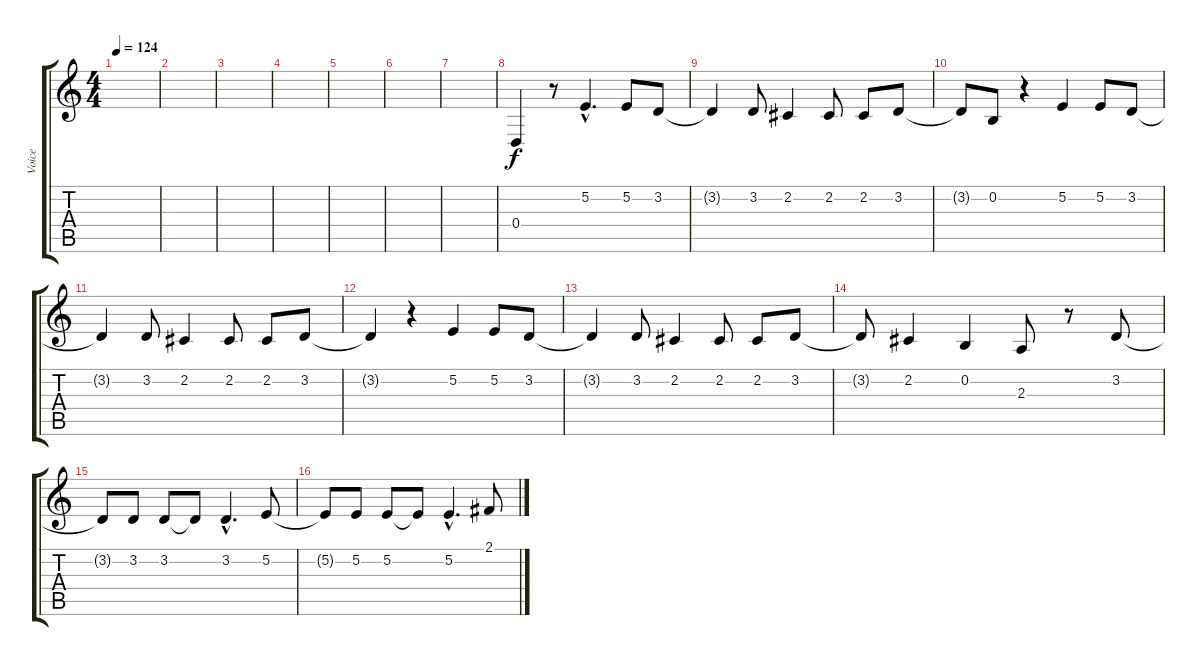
\track ("Voice" "Voice") {instrument clarinet}
\staff {score tabs}
\tuning (E4 B3 G3 D3 A2 E2) {hide}
\ts (4 4)
\tempo 124
\clef g2
\ks c
|
|
|
|
|
|
|
0.4.4 r.8 5.2{hac}.4{d} 5.2.8 3.2.8 |
3.2{t}.4 3.2.8 2.2.4 2.2.8 2.2.8 3.2.8 |
3.2{t}.8 0.2.8 r.4 5.2.4 5.2.8 3.2.8 |
3.2{t}.4 3.2.8 2.2.4 2.2.8 2.2.8 3.2.8 |
3.2{t}.4 r.4 5.2.4 5.2.8 3.2.8 |
3.2{t}.4 3.2.8 2.2.4 2.2.8 2.2.8 3.2.8 |
3.2{t}.8 2.2.4 0.2.4 2.3.8 r.8 3.2.8 |
3.2{t}.8 3.2.8 3.2.8 3.2{t}.8 3.2{hac}.4{d} 5.2.8 |
5.2{t}.8 5.2.8 5.2.8 5.2{t}.8 5.2{hac}.4{d} 2.1.8
